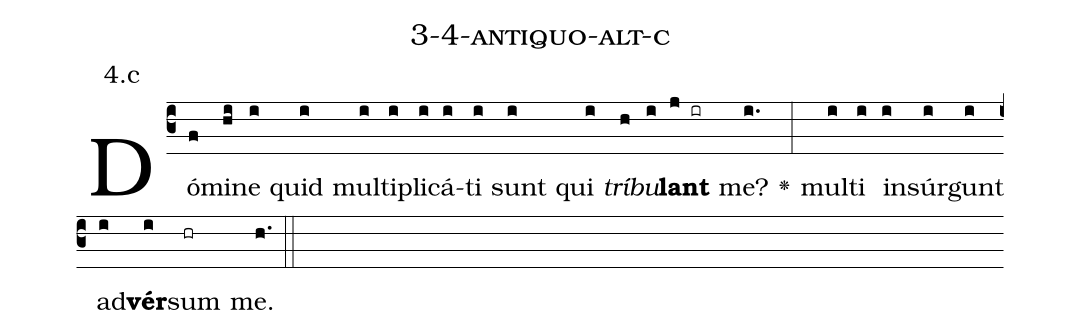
name: 3-4-antiquo-alt-c;
annotation: 4.c;
%%
(c3)Dó(f)mi(hi)ne(i) quid(i) mul(i)ti(i)pli(i)cá(i)ti(i) sunt(i) qui(i) <i>trí</i>(h)<i>bu</i>(i)<b>lant</b>(j ir) me?(i.) <v>\greheightstar</v>(:) mul(i)ti(i) in(i)súr(i)gunt(i) ad(i)<b>vér</b>(i)sum(hr) me.(h.) (::)


%E(i) u(i) o(i) u(i) a(i) e.(h.) (::)
